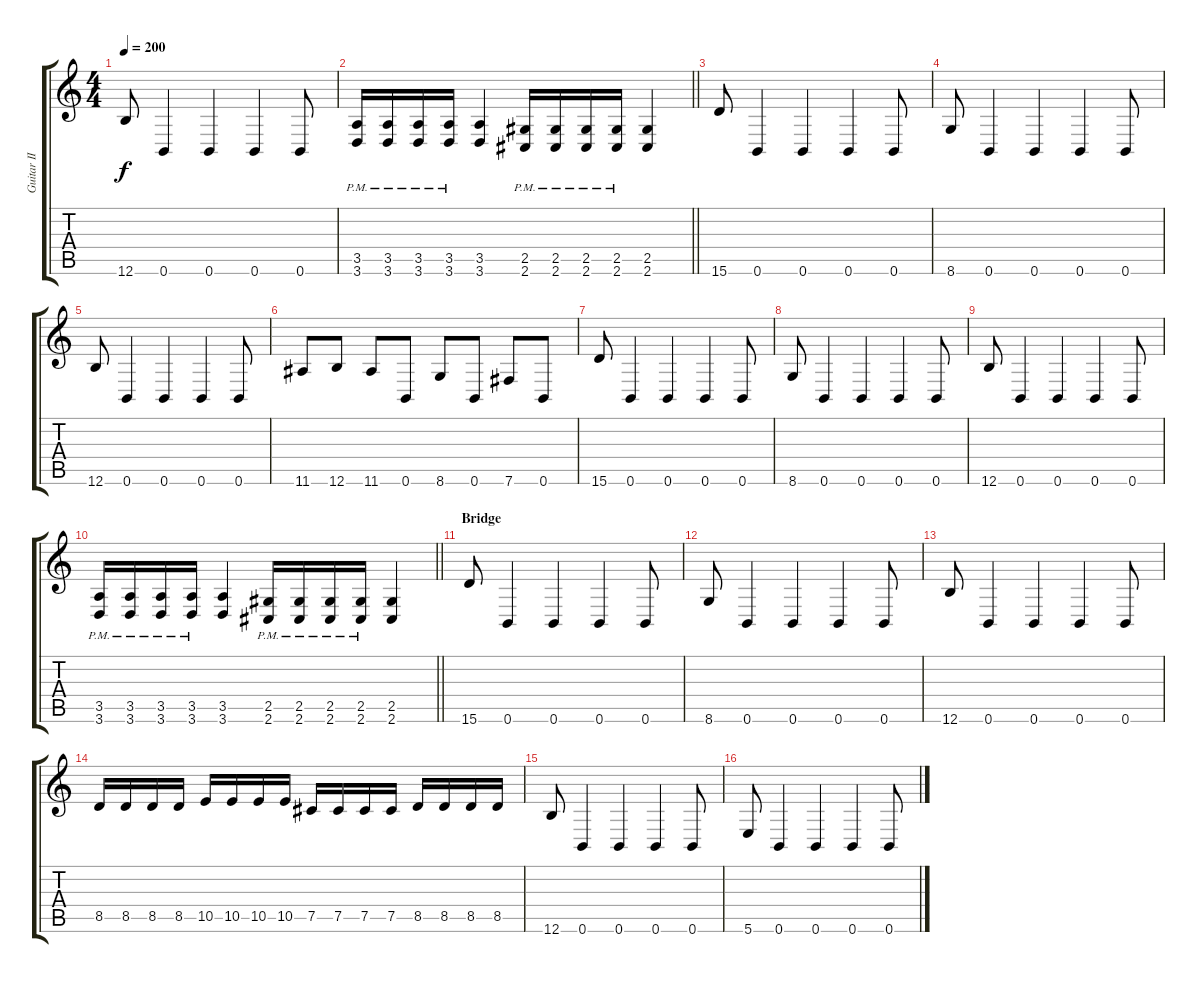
\track ("Guitar II" "Guitar II") {instrument distortionguitar}
\staff {score tabs}
\tuning (Db4 Ab3 E3 B2 Gb2 B1) {hide}
\ts (4 4)
\tempo 200
\clef g2
\ks c
12.6.8{dy f} 0.6.4 0.6.4 0.6.4 0.6.8 |
\barLineRight lightlight
(3.5{pm} 3.6{pm}).16 (3.5{pm} 3.6{pm}).16 (3.5{pm} 3.6{pm}).16 (3.5{pm} 3.6{pm}).16 (3.5 3.6).4 (2.5{pm} 2.6{pm}).16 (2.5{pm} 2.6{pm}).16 (2.5{pm} 2.6{pm}).16 (2.5{pm} 2.6{pm}).16 (2.5 2.6).4 |
15.6.8 0.6.4 0.6.4 0.6.4 0.6.8 |
8.6.8 0.6.4 0.6.4 0.6.4 0.6.8 |
12.6.8 0.6.4 0.6.4 0.6.4 0.6.8 |
11.6.8 12.6.8 11.6.8 0.6.8 8.6.8 0.6.8 7.6.8 0.6.8 |
15.6.8 0.6.4 0.6.4 0.6.4 0.6.8 |
8.6.8 0.6.4 0.6.4 0.6.4 0.6.8 |
12.6.8 0.6.4 0.6.4 0.6.4 0.6.8 |
\barLineRight lightlight
(3.5{pm} 3.6{pm}).16 (3.5{pm} 3.6{pm}).16 (3.5{pm} 3.6{pm}).16 (3.5{pm} 3.6{pm}).16 (3.5 3.6).4 (2.5{pm} 2.6{pm}).16 (2.5{pm} 2.6{pm}).16 (2.5{pm} 2.6{pm}).16 (2.5{pm} 2.6{pm}).16 (2.5 2.6).4 |
\section ("" "Bridge")
15.6.8 0.6.4 0.6.4 0.6.4 0.6.8 |
8.6.8 0.6.4 0.6.4 0.6.4 0.6.8 |
12.6.8 0.6.4 0.6.4 0.6.4 0.6.8 |
8.5.16 8.5.16 8.5.16 8.5.16 10.5.16 10.5.16 10.5.16 10.5.16 7.5.16 7.5.16 7.5.16 7.5.16 8.5.16 8.5.16 8.5.16 8.5.16 |
12.6.8 0.6.4 0.6.4 0.6.4 0.6.8 |
5.6.8 0.6.4 0.6.4 0.6.4 0.6.8
